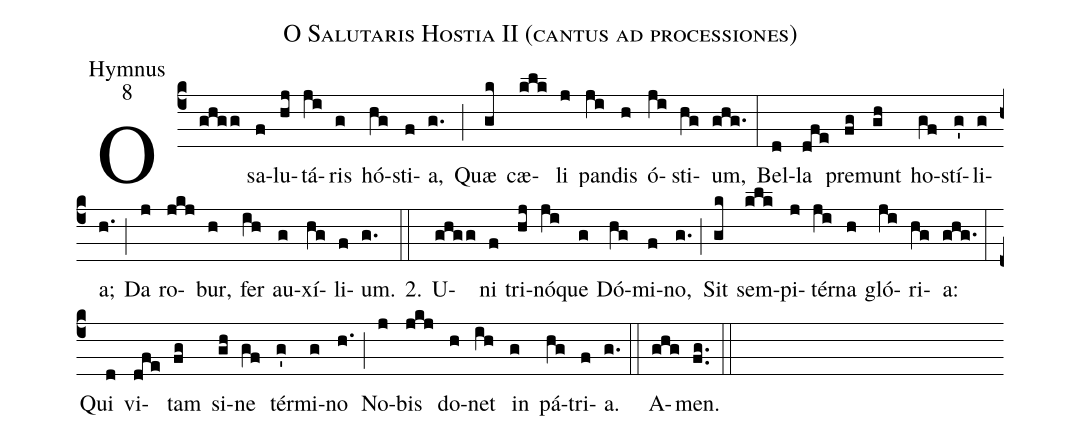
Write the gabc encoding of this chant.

name:O Salutaris Hostia II (cantus ad processiones);
office-part:Hymnus;
mode:8;
%%
(c4)O(ghgg) sa(f)lu(hj)tá(ji)ris(g) hó(hg)sti(f)a,(g.) (;)
Quæ(gk) cæ(klk)li(j) pan(ji)dis(h) ó(ji)sti(hg)um,(ghg.) (:)
Bel(d)la(dfe) pre(fg)munt(gh) ho(gf)stí(g')li(g)a;(h.) (;)
Da(j) ro(jkj)bur,(h) fer(ih) au(g)xí(hg)li(f)um.(g.)

2.(::)

U(ghgg)ni(f) tri(hj)nó(ji)que(g) Dó(hg)mi(f)no,(g.) (;)
Sit(gk) sem(klk)pi(j)tér(ji)na(h) gló(ji)ri(hg)a:(ghg.) (:)
Qui(d) vi(dfe)tam(fg) si(gh)ne(gf) tér(g')mi(g)no(h.) (;)
No(j)bis(jkj) do(h)net(ih) in(g) pá(hg)tri(f)a.(g.) (::)
A(ghg)men.(f.g.) (::)
